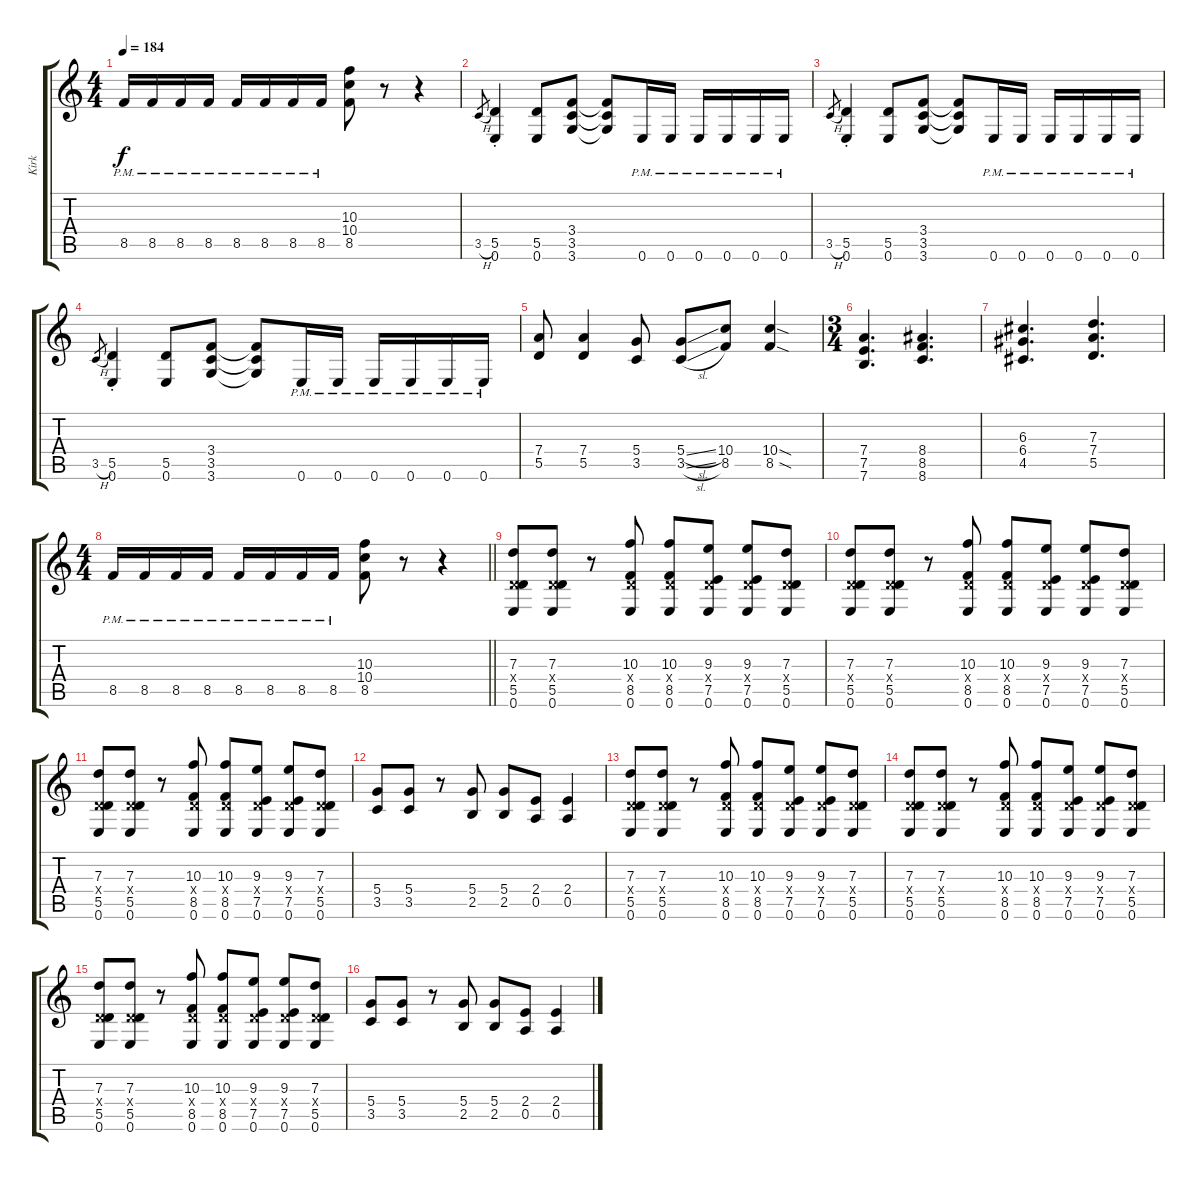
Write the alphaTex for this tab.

\track ("Kirk" "Kirk") {instrument distortionguitar}
\staff {score tabs}
\tuning (E4 B3 G3 D3 A2 E2) {hide}
\ts (4 4)
\tempo 184
\clef g2
\ks c
8.5{pm}.16{dy f} 8.5{pm}.16 8.5{pm}.16 8.5{pm}.16 8.5{pm}.16 8.5{pm}.16 8.5{pm}.16 8.5{pm}.16 (10.3 10.4 8.5).8 r.8 r.4 |
3.5{h}.8{gr} (5.5{st} 0.6{st}).4 (5.5 0.6).8 (3.4 3.5 3.6).8 (3.4{t} 3.5{t} 3.6{t}).8 0.6{pm}.16 0.6{pm}.16 0.6{pm}.16 0.6{pm}.16 0.6{pm}.16 0.6{pm}.16 |
3.5{h}.8{gr} (5.5{st} 0.6{st}).4 (5.5 0.6).8 (3.4 3.5 3.6).8 (3.4{t} 3.5{t} 3.6{t}).8 0.6{pm}.16 0.6{pm}.16 0.6{pm}.16 0.6{pm}.16 0.6{pm}.16 0.6{pm}.16 |
3.5{h}.8{gr} (5.5{st} 0.6{st}).4 (5.5 0.6).8 (3.4 3.5 3.6).8 (3.4{t} 3.5{t} 3.6{t}).8 0.6{pm}.16 0.6{pm}.16 0.6{pm}.16 0.6{pm}.16 0.6{pm}.16 0.6{pm}.16 |
(7.4 5.5).8 (7.4 5.5).4 (5.4 3.5).8 (5.4{sl} 3.5{sl}).8 (10.4 8.5).8 (10.4{sod} 8.5{sod}).4 |
\ts (3 4)
(7.4 7.5 7.6).4{d} (8.4 8.5 8.6).4{d} |
(6.3 6.4 4.5).4{d} (7.3 7.4 5.5).4{d} |
\ts (4 4)
\barLineRight lightlight
8.5{pm}.16 8.5{pm}.16 8.5{pm}.16 8.5{pm}.16 8.5{pm}.16 8.5{pm}.16 8.5{pm}.16 8.5{pm}.16 (10.3 10.4 8.5).8 r.8 r.4 |
(7.3 0.4{x} 5.5 0.6).8 (7.3 0.4{x} 5.5 0.6).8 r.8 (10.3 0.4{x} 8.5 0.6).8 (10.3 0.4{x} 8.5 0.6).8 (9.3 0.4{x} 7.5 0.6).8 (9.3 0.4{x} 7.5 0.6).8 (7.3 0.4{x} 5.5 0.6).8 |
(7.3 0.4{x} 5.5 0.6).8 (7.3 0.4{x} 5.5 0.6).8 r.8 (10.3 0.4{x} 8.5 0.6).8 (10.3 0.4{x} 8.5 0.6).8 (9.3 0.4{x} 7.5 0.6).8 (9.3 0.4{x} 7.5 0.6).8 (7.3 0.4{x} 5.5 0.6).8 |
(7.3 0.4{x} 5.5 0.6).8 (7.3 0.4{x} 5.5 0.6).8 r.8 (10.3 0.4{x} 8.5 0.6).8 (10.3 0.4{x} 8.5 0.6).8 (9.3 0.4{x} 7.5 0.6).8 (9.3 0.4{x} 7.5 0.6).8 (7.3 0.4{x} 5.5 0.6).8 |
(5.4 3.5).8 (5.4 3.5).8 r.8 (5.4 2.5).8 (5.4 2.5).8 (2.4 0.5).8 (2.4 0.5).4 |
(7.3 0.4{x} 5.5 0.6).8 (7.3 0.4{x} 5.5 0.6).8 r.8 (10.3 0.4{x} 8.5 0.6).8 (10.3 0.4{x} 8.5 0.6).8 (9.3 0.4{x} 7.5 0.6).8 (9.3 0.4{x} 7.5 0.6).8 (7.3 0.4{x} 5.5 0.6).8 |
(7.3 0.4{x} 5.5 0.6).8 (7.3 0.4{x} 5.5 0.6).8 r.8 (10.3 0.4{x} 8.5 0.6).8 (10.3 0.4{x} 8.5 0.6).8 (9.3 0.4{x} 7.5 0.6).8 (9.3 0.4{x} 7.5 0.6).8 (7.3 0.4{x} 5.5 0.6).8 |
(7.3 0.4{x} 5.5 0.6).8 (7.3 0.4{x} 5.5 0.6).8 r.8 (10.3 0.4{x} 8.5 0.6).8 (10.3 0.4{x} 8.5 0.6).8 (9.3 0.4{x} 7.5 0.6).8 (9.3 0.4{x} 7.5 0.6).8 (7.3 0.4{x} 5.5 0.6).8 |
(5.4 3.5).8 (5.4 3.5).8 r.8 (5.4 2.5).8 (5.4 2.5).8 (2.4 0.5).8 (2.4 0.5).4
